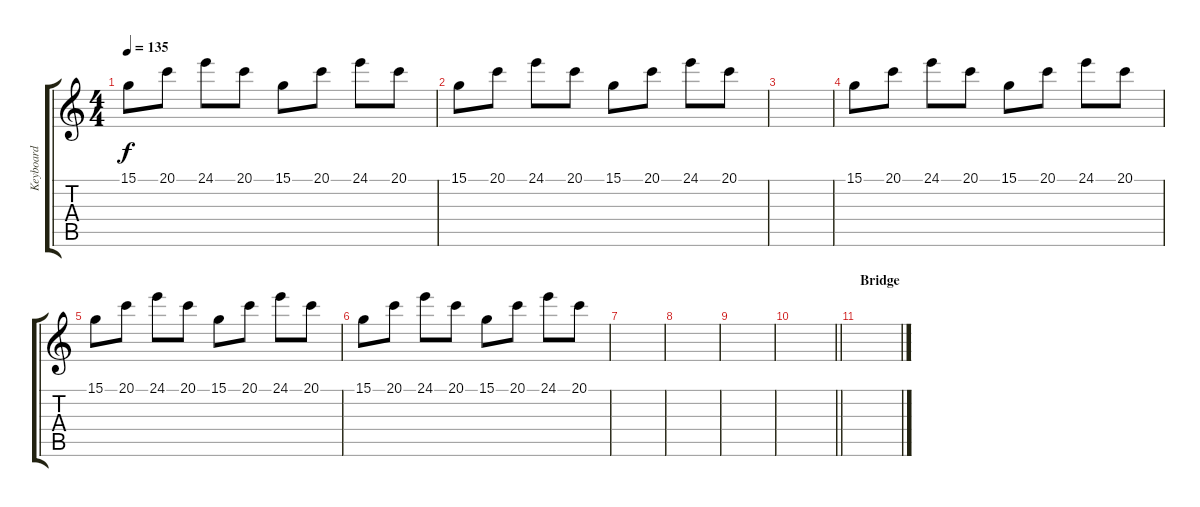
\track ("Keyboard" "Keyboard") {instrument stringensemble1}
\staff {score tabs}
\tuning (E4 B3 G3 D3 A2 E2) {hide}
\ts (4 4)
\tempo 135
\clef g2
\ks c
15.1.8{dy f} 20.1.8 24.1.8 20.1.8 15.1.8 20.1.8 24.1.8 20.1.8 |
15.1.8 20.1.8 24.1.8 20.1.8 15.1.8 20.1.8 24.1.8 20.1.8 |
|
15.1.8 20.1.8 24.1.8 20.1.8 15.1.8 20.1.8 24.1.8 20.1.8 |
15.1.8 20.1.8 24.1.8 20.1.8 15.1.8 20.1.8 24.1.8 20.1.8 |
15.1.8 20.1.8 24.1.8 20.1.8 15.1.8 20.1.8 24.1.8 20.1.8 |
|
|
|
\barLineRight lightlight
|
\section ("" "Bridge")
